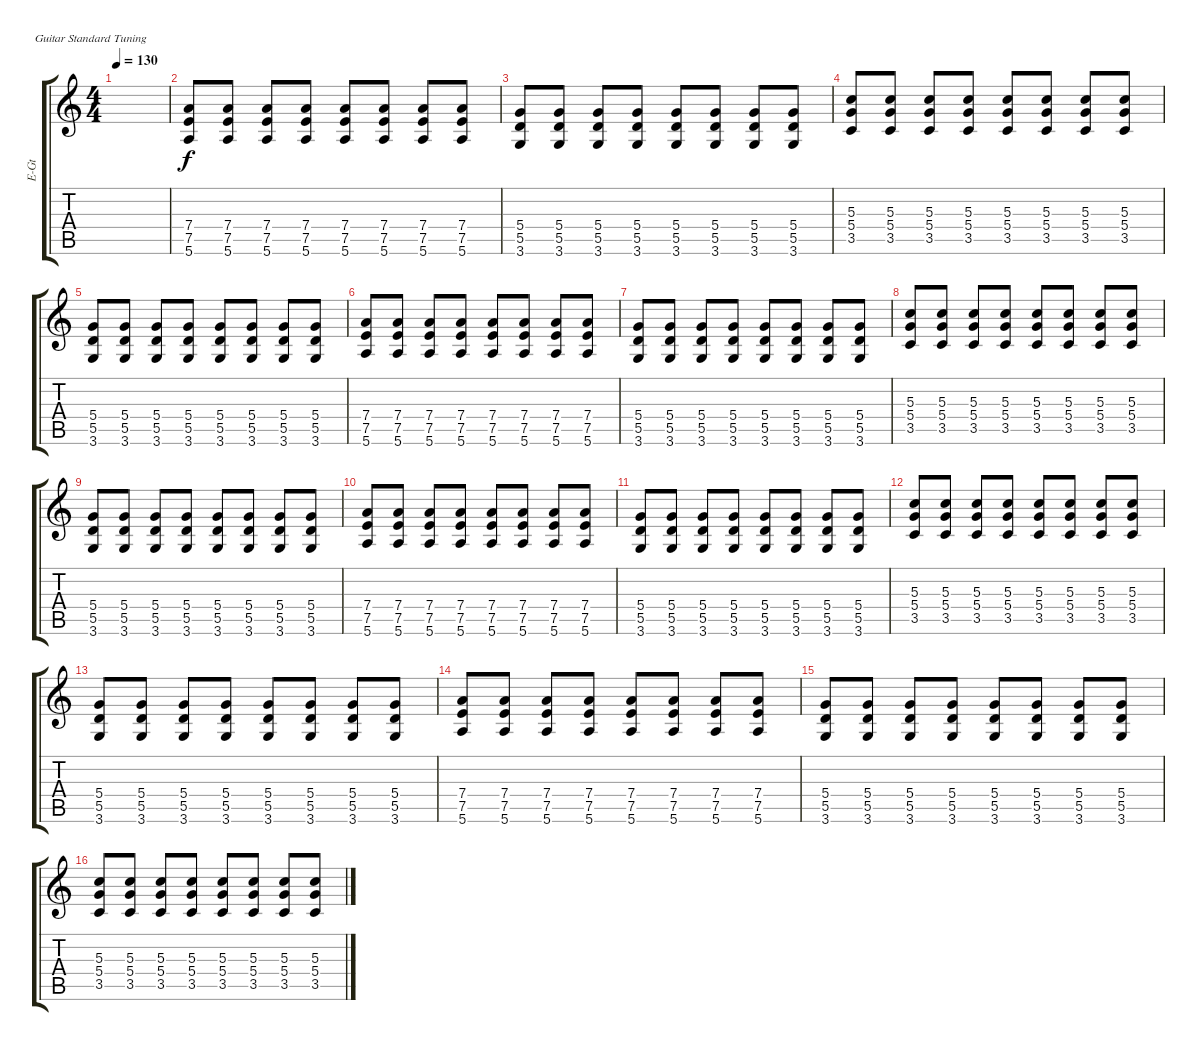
\defaultSystemsLayout 4
\track ("Rythm" "E-Gt") {instrument distortionguitar}
\staff {score tabs}
\tuning (E4 B3 G3 D3 A2 E2)
\ts (4 4)
\tempo 130
\clef g2
\ks c
|
(7.5 7.4 5.6).8 (7.5 7.4 5.6).8 (7.5 7.4 5.6).8 (7.5 7.4 5.6).8 (7.5 7.4 5.6).8 (7.5 7.4 5.6).8 (7.5 7.4 5.6).8 (7.5 7.4 5.6).8 |
(3.6 5.4 5.5).8 (3.6 5.4 5.5).8 (3.6 5.4 5.5).8 (3.6 5.4 5.5).8 (3.6 5.4 5.5).8 (3.6 5.4 5.5).8 (3.6 5.4 5.5).8 (3.6 5.4 5.5).8 |
(3.5 5.4 5.3).8 (3.5 5.4 5.3).8 (3.5 5.4 5.3).8 (3.5 5.4 5.3).8 (3.5 5.4 5.3).8 (3.5 5.4 5.3).8 (3.5 5.4 5.3).8 (3.5 5.4 5.3).8 |
(3.6 5.4 5.5).8 (3.6 5.4 5.5).8 (3.6 5.4 5.5).8 (3.6 5.4 5.5).8 (3.6 5.4 5.5).8 (3.6 5.4 5.5).8 (3.6 5.4 5.5).8 (3.6 5.4 5.5).8 |
(7.5 7.4 5.6).8 (7.5 7.4 5.6).8 (7.5 7.4 5.6).8 (7.5 7.4 5.6).8 (7.5 7.4 5.6).8 (7.5 7.4 5.6).8 (7.5 7.4 5.6).8 (7.5 7.4 5.6).8 |
(3.6 5.4 5.5).8 (3.6 5.4 5.5).8 (3.6 5.4 5.5).8 (3.6 5.4 5.5).8 (3.6 5.4 5.5).8 (3.6 5.4 5.5).8 (3.6 5.4 5.5).8 (3.6 5.4 5.5).8 |
(3.5 5.4 5.3).8 (3.5 5.4 5.3).8 (3.5 5.4 5.3).8 (3.5 5.4 5.3).8 (3.5 5.4 5.3).8 (3.5 5.4 5.3).8 (3.5 5.4 5.3).8 (3.5 5.4 5.3).8 |
(3.6 5.4 5.5).8 (3.6 5.4 5.5).8 (3.6 5.4 5.5).8 (3.6 5.4 5.5).8 (3.6 5.4 5.5).8 (3.6 5.4 5.5).8 (3.6 5.4 5.5).8 (3.6 5.4 5.5).8 |
(7.5 7.4 5.6).8 (7.5 7.4 5.6).8 (7.5 7.4 5.6).8 (7.5 7.4 5.6).8 (7.5 7.4 5.6).8 (7.5 7.4 5.6).8 (7.5 7.4 5.6).8 (7.5 7.4 5.6).8 |
(3.6 5.4 5.5).8 (3.6 5.4 5.5).8 (3.6 5.4 5.5).8 (3.6 5.4 5.5).8 (3.6 5.4 5.5).8 (3.6 5.4 5.5).8 (3.6 5.4 5.5).8 (3.6 5.4 5.5).8 |
(3.5 5.4 5.3).8 (3.5 5.4 5.3).8 (3.5 5.4 5.3).8 (3.5 5.4 5.3).8 (3.5 5.4 5.3).8 (3.5 5.4 5.3).8 (3.5 5.4 5.3).8 (3.5 5.4 5.3).8 |
(3.6 5.4 5.5).8 (3.6 5.4 5.5).8 (3.6 5.4 5.5).8 (3.6 5.4 5.5).8 (3.6 5.4 5.5).8 (3.6 5.4 5.5).8 (3.6 5.4 5.5).8 (3.6 5.4 5.5).8 |
(7.5 7.4 5.6).8 (7.5 7.4 5.6).8 (7.5 7.4 5.6).8 (7.5 7.4 5.6).8 (7.5 7.4 5.6).8 (7.5 7.4 5.6).8 (7.5 7.4 5.6).8 (7.5 7.4 5.6).8 |
(3.6 5.4 5.5).8 (3.6 5.4 5.5).8 (3.6 5.4 5.5).8 (3.6 5.4 5.5).8 (3.6 5.4 5.5).8 (3.6 5.4 5.5).8 (3.6 5.4 5.5).8 (3.6 5.4 5.5).8 |
(3.5 5.4 5.3).8 (3.5 5.4 5.3).8 (3.5 5.4 5.3).8 (3.5 5.4 5.3).8 (3.5 5.4 5.3).8 (3.5 5.4 5.3).8 (3.5 5.4 5.3).8 (3.5 5.4 5.3).8
